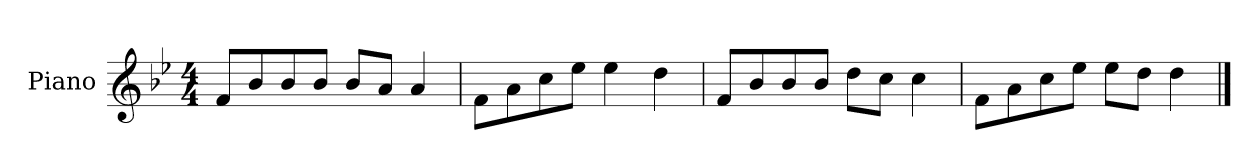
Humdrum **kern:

**kern
*part1
*staff1
*I"Piano
*I'P-no
*clefG2
*k[b-e-]
*M4/4
*MM90
=1
8f/L
8b-/
8b-/
8b-/J
8b-/L
8a/J
4a/
=2
8f\L
8a\
8cc\
8ee-\J
4ee-\
4dd\
=3
8f/L
8b-/
8b-/
8b-/J
8dd\L
8cc\J
4cc\
=4
8f\L
8a\
8cc\
8ee-\J
8ee-\L
8dd\J
4dd\
==
*-
